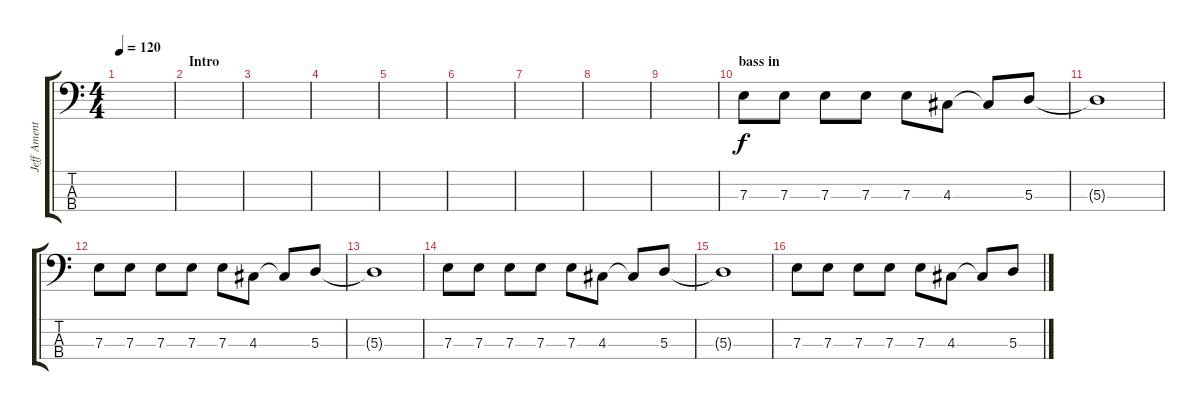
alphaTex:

\track ("Jeff Ament" "Jeff Ament") {instrument electricbassfinger}
\staff {score tabs}
\tuning (G2 D2 A1 E1) {hide}
\ts (4 4)
\tempo 120
\clef f4
\ks c
|
\section ("" "Intro")
|
|
|
|
|
|
|
|
\section ("" "bass in")
7.3.8 7.3.8 7.3.8 7.3.8 7.3.8 4.3.8 4.3{t}.8 5.3.8 |
5.3{t}.1 |
7.3.8 7.3.8 7.3.8 7.3.8 7.3.8 4.3.8 4.3{t}.8 5.3.8 |
5.3{t}.1 |
7.3.8 7.3.8 7.3.8 7.3.8 7.3.8 4.3.8 4.3{t}.8 5.3.8 |
5.3{t}.1 |
7.3.8 7.3.8 7.3.8 7.3.8 7.3.8 4.3.8 4.3{t}.8 5.3.8
